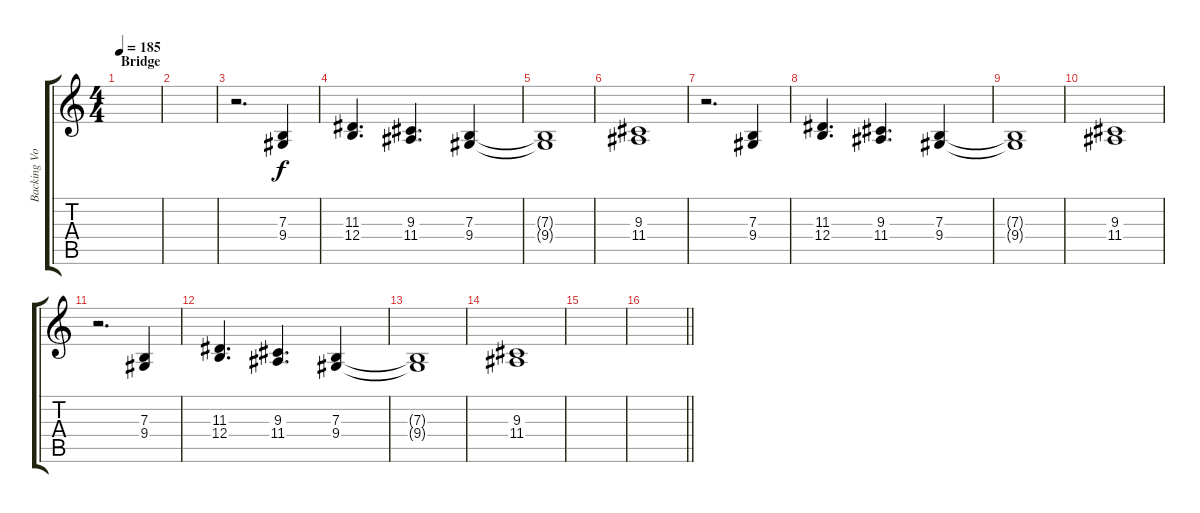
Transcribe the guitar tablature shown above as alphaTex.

\track ("Backing Vocals" "Backing Vo") {instrument oboe}
\staff {score tabs}
\tuning (Db4 Ab3 E3 B2 Gb2 Db2) {hide}
\ts (4 4)
\section ("" "Bridge")
\tempo 185
\clef g2
\ks c
|
|
r.2{d} (7.3 9.4).4 |
(11.3 12.4).4{d} (9.3 11.4).4{d} (7.3 9.4).4 |
(7.3{t} 9.4{t}).1 |
(9.3 11.4).1 |
r.2{d} (7.3 9.4).4 |
(11.3 12.4).4{d} (9.3 11.4).4{d} (7.3 9.4).4 |
(7.3{t} 9.4{t}).1 |
(9.3 11.4).1 |
r.2{d} (7.3 9.4).4 |
(11.3 12.4).4{d} (9.3 11.4).4{d} (7.3 9.4).4 |
(7.3{t} 9.4{t}).1 |
(9.3 11.4).1 |
|
\barLineRight lightlight
